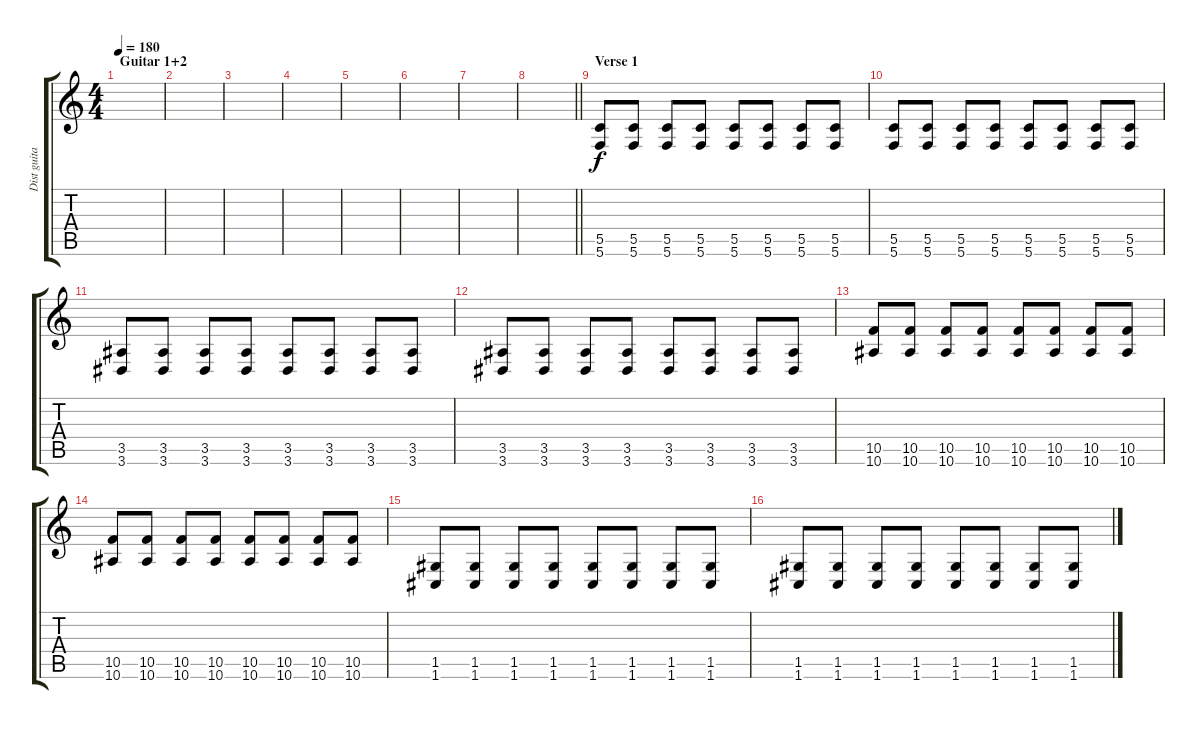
\track ("Dist guitar" "Dist guita") {instrument distortionguitar}
\staff {score tabs}
\tuning (D4 A3 F3 C3 G2 C2) {hide}
\ts (4 4)
\section ("" "Guitar 1+2")
\tempo 180
\clef g2
\ks c
|
|
|
|
|
|
|
\barLineRight lightlight
|
\section ("" "Verse 1")
(5.5 5.6).8 (5.5 5.6).8 (5.5 5.6).8 (5.5 5.6).8 (5.5 5.6).8 (5.5 5.6).8 (5.5 5.6).8 (5.5 5.6).8 |
(5.5 5.6).8 (5.5 5.6).8 (5.5 5.6).8 (5.5 5.6).8 (5.5 5.6).8 (5.5 5.6).8 (5.5 5.6).8 (5.5 5.6).8 |
(3.5 3.6).8 (3.5 3.6).8 (3.5 3.6).8 (3.5 3.6).8 (3.5 3.6).8 (3.5 3.6).8 (3.5 3.6).8 (3.5 3.6).8 |
(3.5 3.6).8 (3.5 3.6).8 (3.5 3.6).8 (3.5 3.6).8 (3.5 3.6).8 (3.5 3.6).8 (3.5 3.6).8 (3.5 3.6).8 |
(10.5 10.6).8 (10.5 10.6).8 (10.5 10.6).8 (10.5 10.6).8 (10.5 10.6).8 (10.5 10.6).8 (10.5 10.6).8 (10.5 10.6).8 |
(10.5 10.6).8 (10.5 10.6).8 (10.5 10.6).8 (10.5 10.6).8 (10.5 10.6).8 (10.5 10.6).8 (10.5 10.6).8 (10.5 10.6).8 |
(1.5 1.6).8 (1.5 1.6).8 (1.5 1.6).8 (1.5 1.6).8 (1.5 1.6).8 (1.5 1.6).8 (1.5 1.6).8 (1.5 1.6).8 |
(1.5 1.6).8 (1.5 1.6).8 (1.5 1.6).8 (1.5 1.6).8 (1.5 1.6).8 (1.5 1.6).8 (1.5 1.6).8 (1.5 1.6).8
